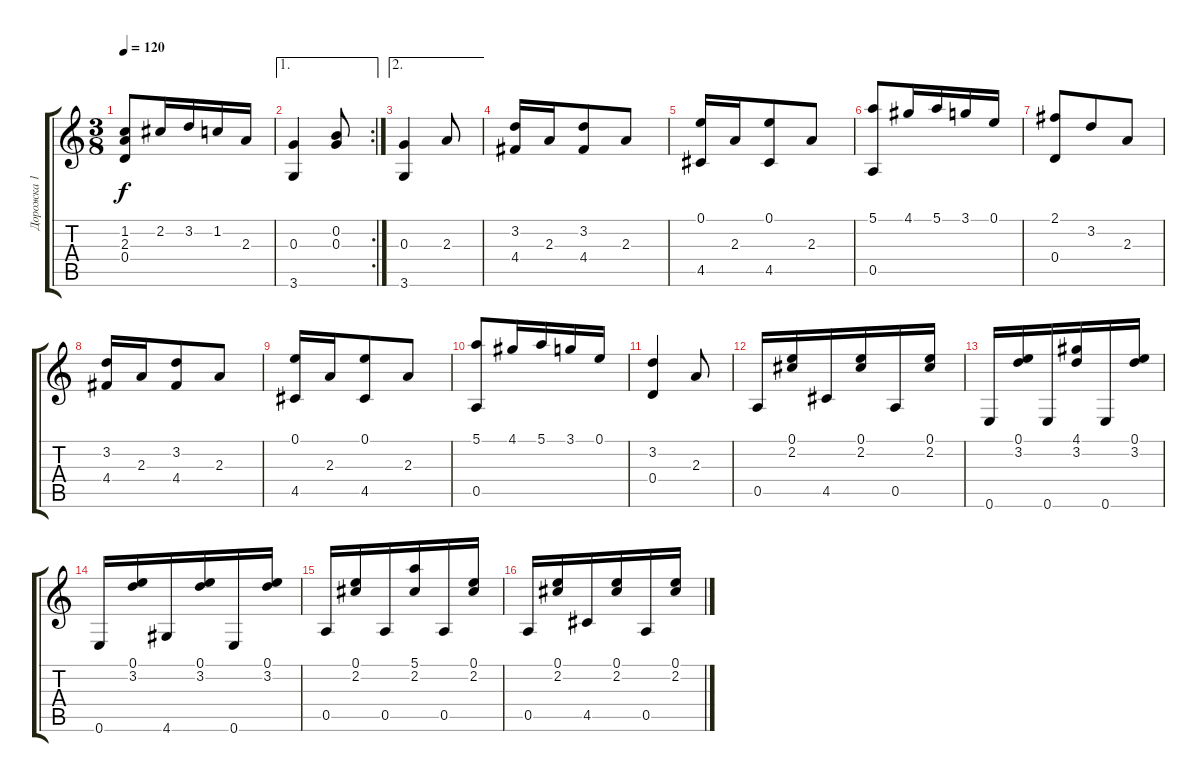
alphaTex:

\track ("Дорожка 1" "Дорожка 1") {instrument acousticguitarnylon}
\staff {score tabs}
\tuning (E4 B3 G3 D3 A2 E2) {hide}
\ts (3 8)
\tempo 120
\clef g2
\ks c
(1.2 2.3 0.4).8{dy f} 2.2.16 3.2.16 1.2.16 2.3.16 |
\ae 1
\rc 2
(0.3 3.6).4 (0.2 0.3).8 |
\ae 2
(0.3 3.6).4 2.3.8 |
(3.2 4.4).16 2.3.16 (3.2 4.4).8 2.3.8 |
(0.1 4.5).16 2.3.16 (0.1 4.5).8 2.3.8 |
(5.1 0.5).8 4.1.16 5.1.16 3.1.16 0.1.16 |
(2.1 0.4).8 3.2.8 2.3.8 |
(3.2 4.4).16 2.3.16 (3.2 4.4).8 2.3.8 |
(0.1 4.5).16 2.3.16 (0.1 4.5).8 2.3.8 |
(5.1 0.5).8 4.1.16 5.1.16 3.1.16 0.1.16 |
(3.2 0.4).4 2.3.8 |
0.5.16 (0.1 2.2).16 4.5.16 (0.1 2.2).16 0.5.16 (0.1 2.2).16 |
0.6.16 (0.1 3.2).16 0.6.16 (4.1 3.2).16 0.6.16 (0.1 3.2).16 |
0.6.16 (0.1 3.2).16 4.6.16 (0.1 3.2).16 0.6.16 (0.1 3.2).16 |
0.5.16 (0.1 2.2).16 0.5.16 (5.1 2.2).16 0.5.16 (0.1 2.2).16 |
0.5.16 (0.1 2.2).16 4.5.16 (0.1 2.2).16 0.5.16 (0.1 2.2).16
